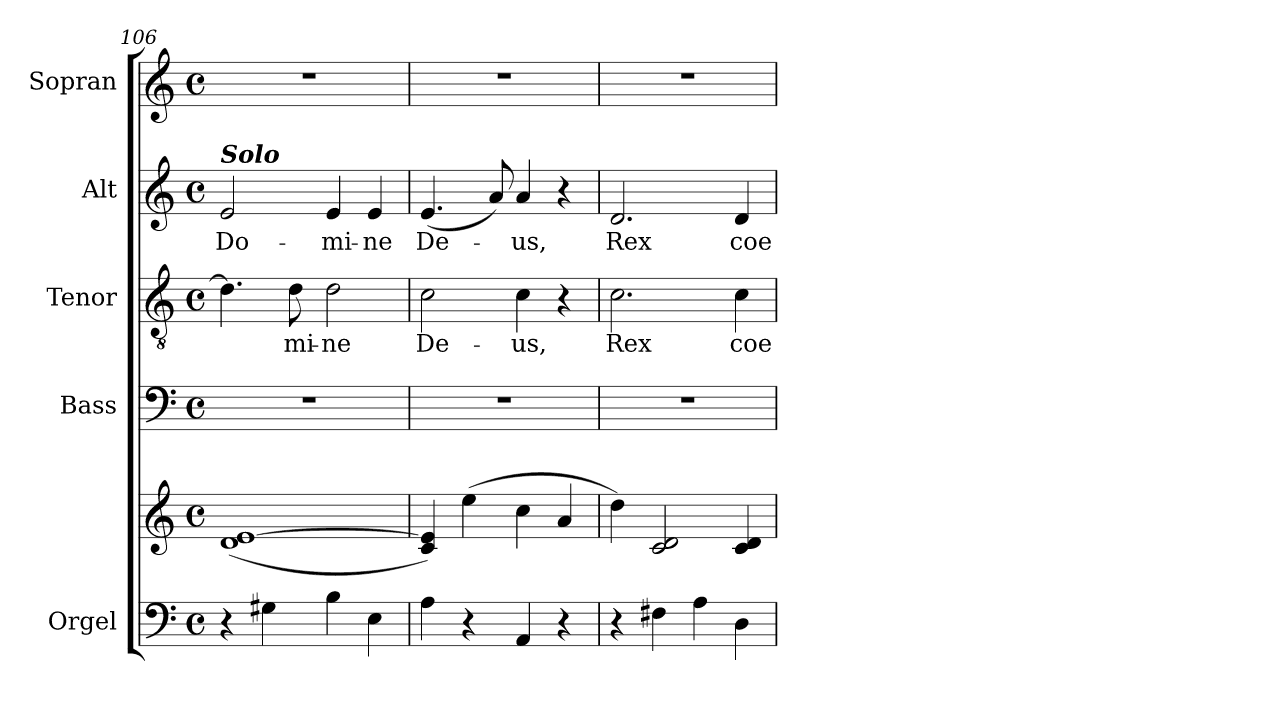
**kern	**kern	**kern	**kern	**text	**kern	**text	**kern
*part5	*part5	*part4	*part3	*part3	*part2	*part2	*part1
*staff6	*staff5	*staff4	*staff3	*staff3	*staff2	*staff2	*staff1
*I"Orgel	*	*I"Bass	*I"Tenor	*	*I"Alt	*	*I"Sopran
*I'Org.	*	*I'B.	*I'T.	*	*I'A.	*	*I'S.
*clefF4	*clefG2	*clefF4	*clefGv2	*	*clefG2	*	*clefG2
*k[]	*k[]	*k[]	*k[]	*	*k[]	*	*k[]
*C:	*C:	*C:	*C:	*	*C:	*	*C:
*M4/4	*M4/4	*M4/4	*M4/4	*	*M4/4	*	*M4/4
*met(c)	*met(c)	*met(c)	*met(c)	*	*met(c)	*	*met(c)
=106	=106	=106	=106	=106	=106	=106	=106
!	!	!	!	!	!LO:TX:a:Bi:t=Solo	!	!
!	!	!	!	!	!	!LO:LY:b	!
4r	(<1d [>1e	1r	4.d\]	.	2e/	Do-	1r
4G#X\	.	.	.	.	.	.	.
!	!	!	!	!LO:LY:b	!	!	!
.	.	.	8d\	-mi-	.	.	.
!	!	!	!	!LO:LY:b	!	!LO:LY:b	!
4B\	.	.	2d\	-ne	4e/	-mi-	.
!	!	!	!	!	!	!LO:LY:b	!
4E\	.	.	.	.	4e/	-ne	.
!!LO:PB:g=z
=107	=107	=107	=107	=107	=107	=107	=107
!	!	!	!	!LO:LY:b	!	!LO:LY:b	!
4A\	4c/ 4e/])	1r	2c\	De-	(<4.e/	De-	1r
4r	(>4ee\	.	.	.	.	.	.
.	.	.	.	.	8a/)	.	.
!	!	!	!	!LO:LY:b	!	!LO:LY:b	!
4AA/	4cc\	.	4c\	-us,	4a/	-us,	.
4r	4a/	.	4r	.	4r	.	.
=108	=108	=108	=108	=108	=108	=108	=108
!	!	!	!	!LO:LY:b	!	!LO:LY:b	!
4r	4dd\)	1r	2.c\	Rex	2.d/	Rex	1r
4F#X\	2c/ 2d/	.	.	.	.	.	.
4A\	.	.	.	.	.	.	.
!	!	!	!	!LO:LY:b	!	!LO:LY:b	!
4D\	4c/ 4d/	.	4c\	coe-	4d/	coe-	.
=	=	=	=	=	=	=	=
*-	*-	*-	*-	*-	*-	*-	*-
